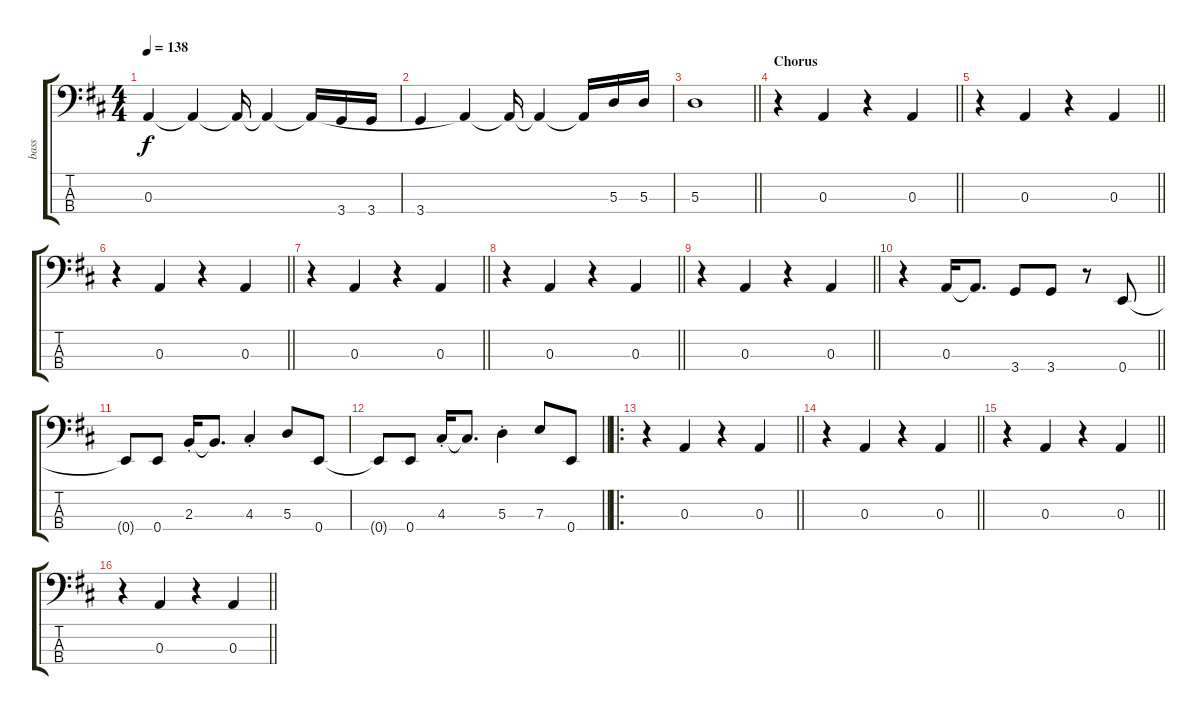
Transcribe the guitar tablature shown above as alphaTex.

\track ("bass" "bass") {instrument electricbassfinger}
\staff {score tabs}
\tuning (G2 D2 A1 E1) {hide}
\ts (4 4)
\tempo 138
\clef f4
\ks d
0.3{t}.4{dy f} 0.3{t}.4 0.3{t}.16 0.3{t}.4 0.3{t}.16 3.4.16 3.4.16 |
3.4.4 0.3{t}.4 0.3{t}.16 0.3{t}.4 0.3{t}.16 5.3.16 5.3.16 |
\barLineRight lightlight
5.3.1 |
\section ("" "Chorus")
\barLineRight lightlight
r.4 0.3.4 r.4 0.3.4 |
\barLineRight lightlight
r.4 0.3.4 r.4 0.3.4 |
\barLineRight lightlight
r.4 0.3.4 r.4 0.3.4 |
\barLineRight lightlight
r.4 0.3.4 r.4 0.3.4 |
\barLineRight lightlight
r.4 0.3.4 r.4 0.3.4 |
\barLineRight lightlight
r.4 0.3.4 r.4 0.3.4 |
\barLineRight lightlight
r.4 0.3.16 0.3{t}.8{d} 3.4.8 3.4.8 r.8 0.4.8 |
0.4{t}.8 0.4.8 2.3{st}.16 2.3{t}.8{d} 4.3{st}.4 5.3.8 0.4.8 |
\barLineRight lightlight
0.4{t}.8 0.4.8 4.3{st}.16 4.3{t}.8{d} 5.3{st}.4 7.3.8 0.4.8 |
\ro
\barLineRight lightlight
r.4 0.3.4 r.4 0.3.4 |
\barLineRight lightlight
r.4 0.3.4 r.4 0.3.4 |
\barLineRight lightlight
r.4 0.3.4 r.4 0.3.4 |
\barLineRight lightlight
r.4 0.3.4 r.4 0.3.4
